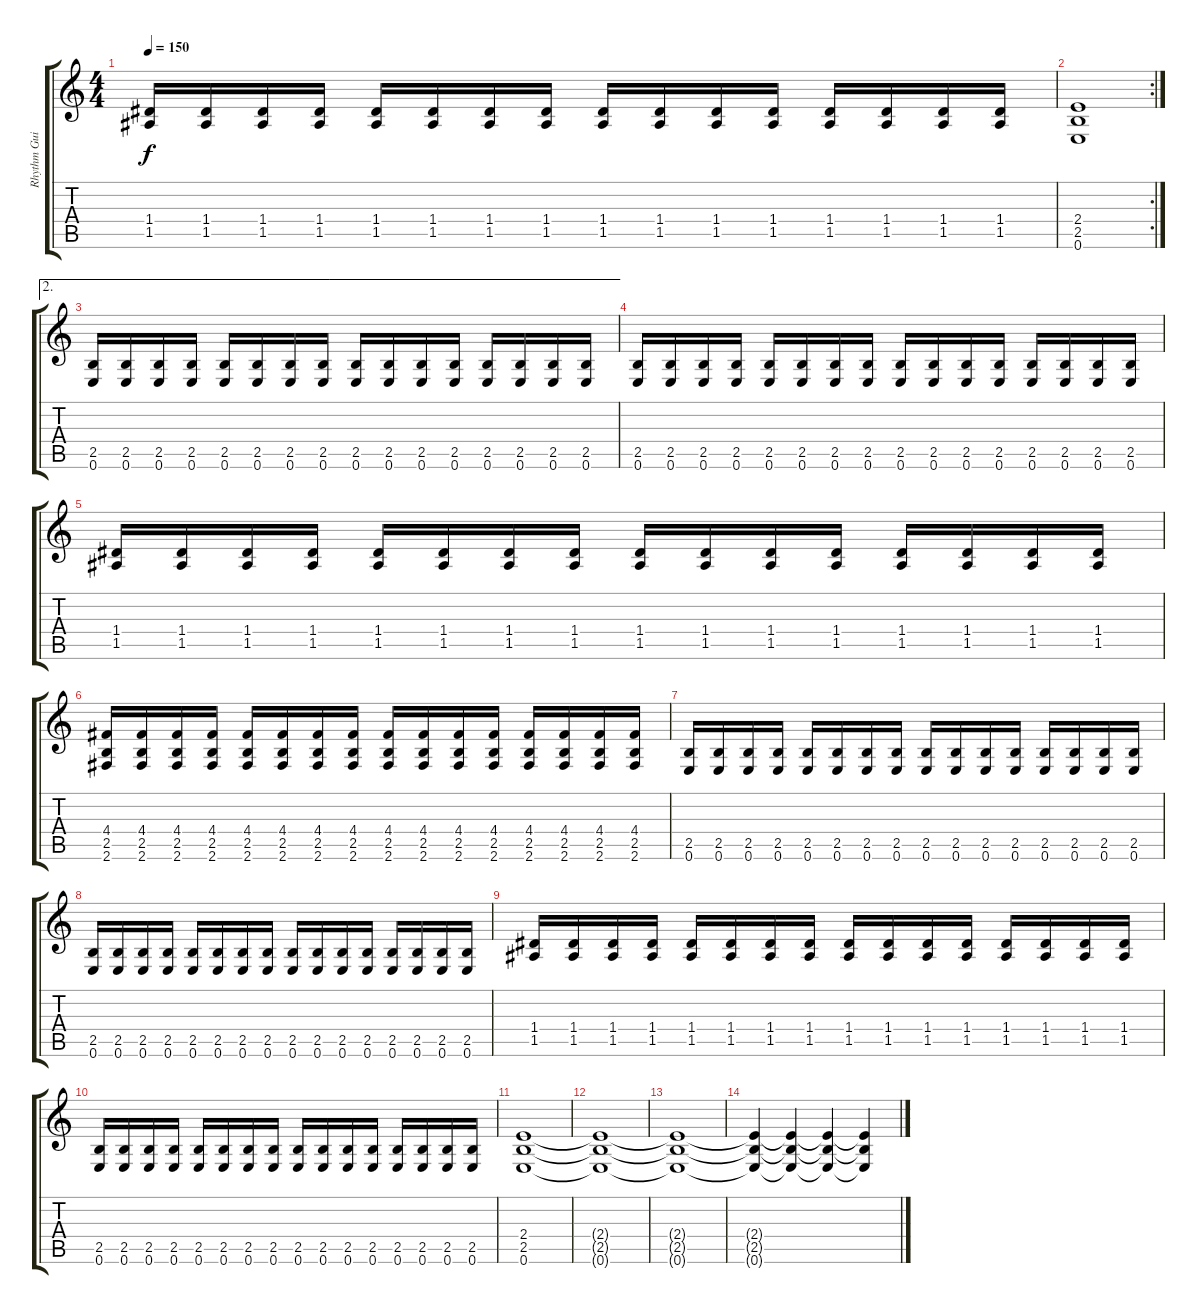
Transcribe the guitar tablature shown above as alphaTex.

\track ("Rhythm Guitar" "Rhythm Gui") {instrument distortionguitar}
\staff {score tabs}
\tuning (E4 B3 G3 D3 A2 E2) {hide}
\ts (4 4)
\tempo 150
\clef g2
\ks c
(1.4 1.5).16{dy f} (1.4 1.5).16 (1.4 1.5).16 (1.4 1.5).16 (1.4 1.5).16 (1.4 1.5).16 (1.4 1.5).16 (1.4 1.5).16 (1.4 1.5).16 (1.4 1.5).16 (1.4 1.5).16 (1.4 1.5).16 (1.4 1.5).16 (1.4 1.5).16 (1.4 1.5).16 (1.4 1.5).16 |
\rc 2
(2.4 2.5 0.6).1 |
\ae 2
(2.5 0.6).16 (2.5 0.6).16 (2.5 0.6).16 (2.5 0.6).16 (2.5 0.6).16 (2.5 0.6).16 (2.5 0.6).16 (2.5 0.6).16 (2.5 0.6).16 (2.5 0.6).16 (2.5 0.6).16 (2.5 0.6).16 (2.5 0.6).16 (2.5 0.6).16 (2.5 0.6).16 (2.5 0.6).16 |
(2.5 0.6).16 (2.5 0.6).16 (2.5 0.6).16 (2.5 0.6).16 (2.5 0.6).16 (2.5 0.6).16 (2.5 0.6).16 (2.5 0.6).16 (2.5 0.6).16 (2.5 0.6).16 (2.5 0.6).16 (2.5 0.6).16 (2.5 0.6).16 (2.5 0.6).16 (2.5 0.6).16 (2.5 0.6).16 |
(1.4 1.5).16 (1.4 1.5).16 (1.4 1.5).16 (1.4 1.5).16 (1.4 1.5).16 (1.4 1.5).16 (1.4 1.5).16 (1.4 1.5).16 (1.4 1.5).16 (1.4 1.5).16 (1.4 1.5).16 (1.4 1.5).16 (1.4 1.5).16 (1.4 1.5).16 (1.4 1.5).16 (1.4 1.5).16 |
(4.4 2.5 2.6).16 (4.4 2.5 2.6).16 (4.4 2.5 2.6).16 (4.4 2.5 2.6).16 (4.4 2.5 2.6).16 (4.4 2.5 2.6).16 (4.4 2.5 2.6).16 (4.4 2.5 2.6).16 (4.4 2.5 2.6).16 (4.4 2.5 2.6).16 (4.4 2.5 2.6).16 (4.4 2.5 2.6).16 (4.4 2.5 2.6).16 (4.4 2.5 2.6).16 (4.4 2.5 2.6).16 (4.4 2.5 2.6).16 |
(2.5 0.6).16 (2.5 0.6).16 (2.5 0.6).16 (2.5 0.6).16 (2.5 0.6).16 (2.5 0.6).16 (2.5 0.6).16 (2.5 0.6).16 (2.5 0.6).16 (2.5 0.6).16 (2.5 0.6).16 (2.5 0.6).16 (2.5 0.6).16 (2.5 0.6).16 (2.5 0.6).16 (2.5 0.6).16 |
(2.5 0.6).16 (2.5 0.6).16 (2.5 0.6).16 (2.5 0.6).16 (2.5 0.6).16 (2.5 0.6).16 (2.5 0.6).16 (2.5 0.6).16 (2.5 0.6).16 (2.5 0.6).16 (2.5 0.6).16 (2.5 0.6).16 (2.5 0.6).16 (2.5 0.6).16 (2.5 0.6).16 (2.5 0.6).16 |
(1.4 1.5).16 (1.4 1.5).16 (1.4 1.5).16 (1.4 1.5).16 (1.4 1.5).16 (1.4 1.5).16 (1.4 1.5).16 (1.4 1.5).16 (1.4 1.5).16 (1.4 1.5).16 (1.4 1.5).16 (1.4 1.5).16 (1.4 1.5).16 (1.4 1.5).16 (1.4 1.5).16 (1.4 1.5).16 |
(2.5 0.6).16 (2.5 0.6).16 (2.5 0.6).16 (2.5 0.6).16 (2.5 0.6).16 (2.5 0.6).16 (2.5 0.6).16 (2.5 0.6).16 (2.5 0.6).16 (2.5 0.6).16 (2.5 0.6).16 (2.5 0.6).16 (2.5 0.6).16 (2.5 0.6).16 (2.5 0.6).16 (2.5 0.6).16 |
(2.4 2.5 0.6).1 |
(2.4{t} 2.5{t} 0.6{t}).1 |
(2.4{t} 2.5{t} 0.6{t}).1 |
(2.4{t} 2.5{t} 0.6{t}).4{volume 11} (2.4{t} 2.5{t} 0.6{t}).4{volume 8} (2.4{t} 2.5{t} 0.6{t}).4{volume 5} (2.4{t} 2.5{t} 0.6{t}).4{volume 3}
